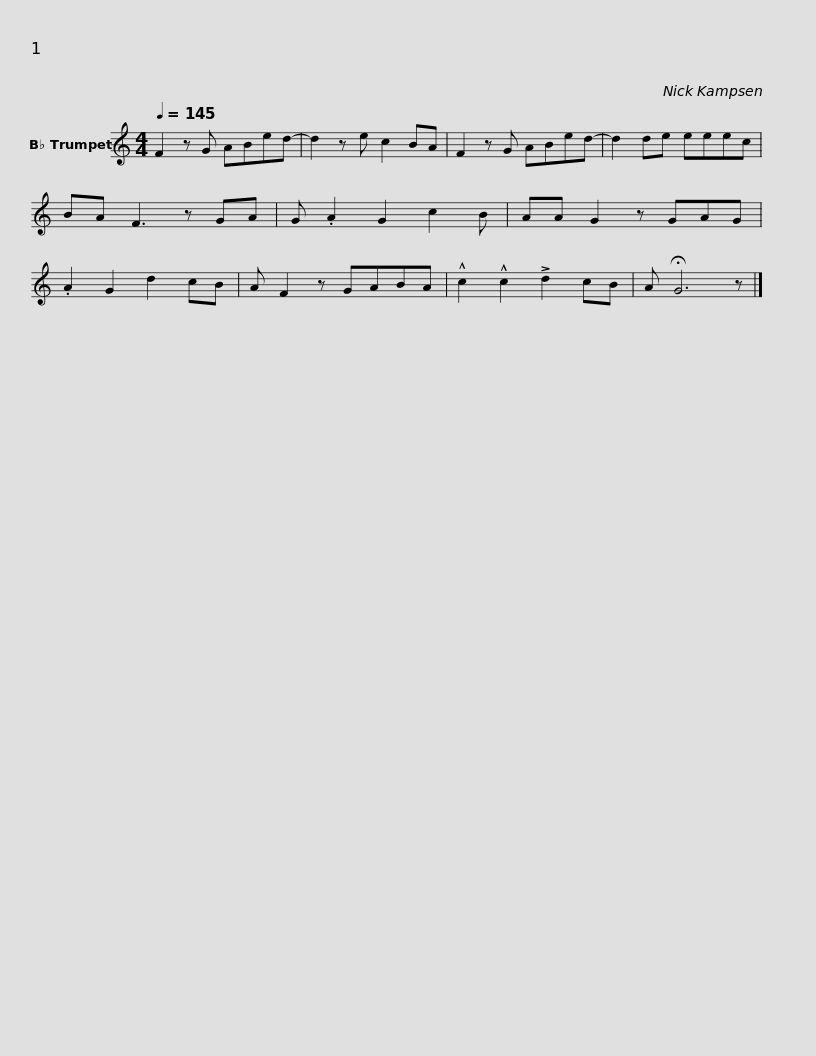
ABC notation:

X:1
L:1/8
Q:1/4=145
M:4/4
I:linebreak $
K:none
V:1 treble transpose=-2
V:1
[K:C] F2 z G ABed- | d2 z e c2 BA | F2 z G ABed- | d2 de eeec | BA F3 z GA | %5
 G .A2 G2 c2 B | AA G2 z GAG |$ .A2 G2 d2 cB | A F2 z GABA | !^!c2 !^!c2 !>!d2 cB | %10
 A !fermata!G6 z |] %11
